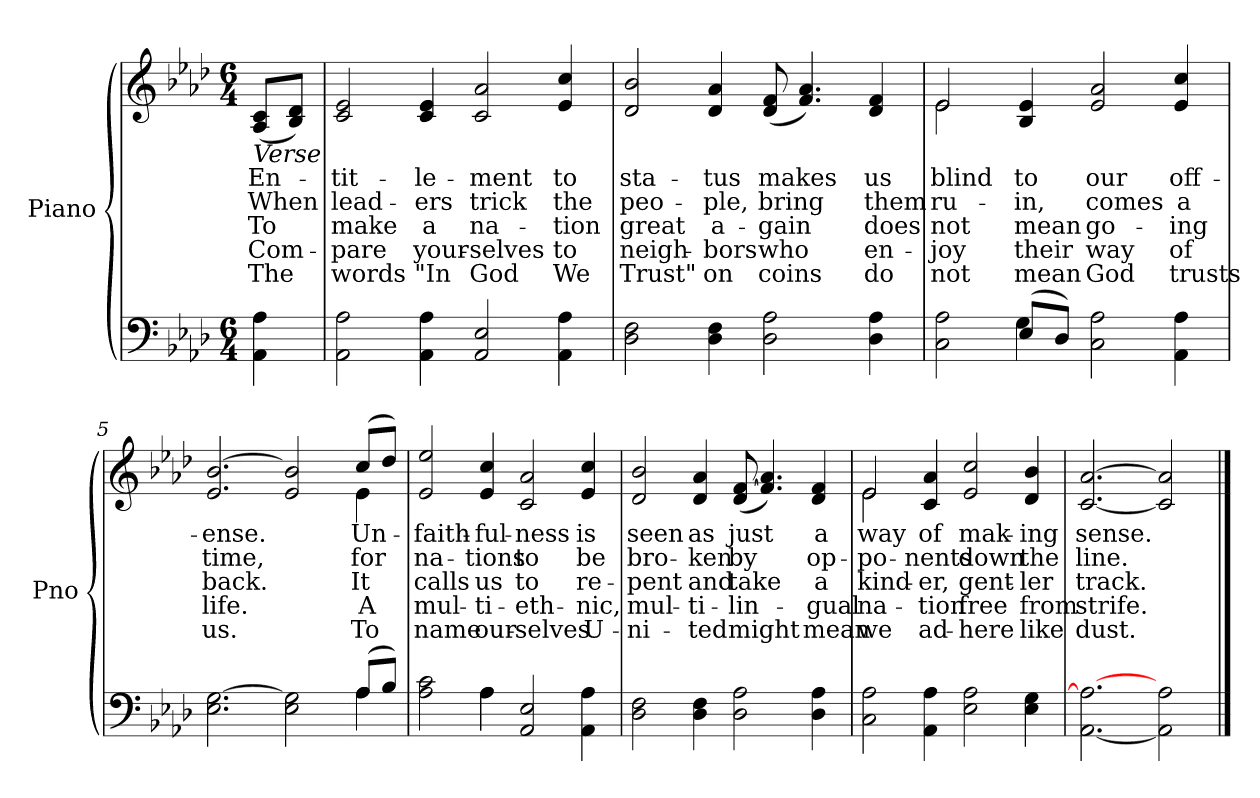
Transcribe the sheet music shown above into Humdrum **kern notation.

**kern	**kern	**text	**text	**text	**text	**text
*part2	*part1	*part1	*part1	*part1	*part1	*part1
*staff2	*staff1	*staff1	*staff1	*staff1	*staff1	*staff1
*I"Piano	*I"Piano	*	*	*	*	*
*I'Pno	*I'Pno	*	*	*	*	*
*clefF4	*clefG2	*	*	*	*	*
*k[b-e-a-d-]	*k[b-e-a-d-]	*	*	*	*	*
*M6/4	*M6/4	*	*	*	*	*
=1	=1	=1	=1	=1	=1	=1
!	!LO:TX:b:i:t=Verse	!	!	!	!	!
!	!	!LO:LY:b	!LO:LY:b	!LO:LY:b	!LO:LY:b	!LO:LY:b
4AA-\ 4A-\	(8A-/ 8c/L	En-	When	To	Com-	The
.	8B-/ 8d-/J)	.	.	.	.	.
=2	=2	=2	=2	=2	=2	=2
!	!	!LO:LY:b	!LO:LY:b	!LO:LY:b	!LO:LY:b	!LO:LY:b
2AA-\ 2A-\	2c/ 2e-/	-tit-	lead-	make	-pare	words
!	!	!LO:LY:b	!LO:LY:b	!LO:LY:b	!LO:LY:b	!LO:LY:b
4AA-\ 4A-\	4c/ 4e-/	-le-	-ers	a	your-	"In
!	!	!LO:LY:b	!LO:LY:b	!LO:LY:b	!LO:LY:b	!LO:LY:b
2AA-/ 2E-/	2c/ 2a-/	-ment	trick	na-	-selves	God
!	!	!LO:LY:b	!LO:LY:b	!LO:LY:b	!LO:LY:b	!LO:LY:b
4AA-\ 4A-\	4e-/ 4cc/	to	the	-tion	to	We
=3	=3	=3	=3	=3	=3	=3
!	!	!LO:LY:b	!LO:LY:b	!LO:LY:b	!LO:LY:b	!LO:LY:b
2D-\ 2F\	2d-/ 2b-/	sta-	peo-	great	neigh-	Trust"
!	!	!LO:LY:b	!LO:LY:b	!LO:LY:b	!LO:LY:b	!LO:LY:b
4D-\ 4F\	4d-/ 4a-/	-tus	-ple,	a-	-bors	on
!	!	!LO:LY:b	!LO:LY:b	!LO:LY:b	!LO:LY:b	!LO:LY:b
2D-\ 2A-\	(8d-/ 8f/	makes	bring	-gain	who	coins
.	4.f/ 4.a-/)	.	.	.	.	.
!	!	!LO:LY:b	!LO:LY:b	!LO:LY:b	!LO:LY:b	!LO:LY:b
4D-\ 4A-\	4d-/ 4f/	us	them	does	en-	do
=4	=4	=4	=4	=4	=4	=4
*^	*	*	*	*	*	*
!	!	!	!LO:LY:b	!LO:LY:b	!LO:LY:b	!LO:LY:b	!LO:LY:b
*	*	*^	*	*	*	*	*
2C\ 2A-\	2ryy	2e-/	2e-\	blind	ru-	not	-joy	not
!	!	!	!	!LO:LY:b	!LO:LY:b	!LO:LY:b	!LO:LY:b	!LO:LY:b
(8E-/L	4G\	4B-/ 4e-/	1ryy	to	-in,	mean	their	mean
8D-/J)	.	.	.	.	.	.	.	.
!	!	!	!	!LO:LY:b	!LO:LY:b	!LO:LY:b	!LO:LY:b	!LO:LY:b
2C\ 2A-\	2.ryy	2e-/ 2a-/	.	our	comes	go-	way	God
!	!	!	!	!LO:LY:b	!LO:LY:b	!LO:LY:b	!LO:LY:b	!LO:LY:b
4AA-\ 4A-\	.	4e-/ 4cc/	.	off-	a	-ing	of	trusts
*v	*v	*	*	*	*	*	*	*
*	*v	*v	*	*	*	*	*
=5	=5	=5	=5	=5	=5	=5
!	!	!LO:LY:b	!LO:LY:b	!LO:LY:b	!LO:LY:b	!LO:LY:b
2.E-\ [2.G\	2.e-/ [2.b-/	-ense.	time,	back.	life.	us.
2E-\ 2G\]	2e-/ 2b-/]	.	.	.	.	.
!!LO:LB:g=z
=6-	=6-	=6-	=6-	=6-	=6-	=6-
*^	*	*	*	*	*	*
!	!	!	!LO:LY:b	!LO:LY:b	!LO:LY:b	!LO:LY:b	!LO:LY:b
*	*	*^	*	*	*	*	*
(8A-/L	4A-\	(8cc/L	4e-\	Un-	for	It	A	To
8B-/J)	.	8dd-/J)	.	.	.	.	.	.
*	*	*v	*v	*	*	*	*	*
=7	=7	=7	=7	=7	=7	=7	=7
!	!	!	!LO:LY:b	!LO:LY:b	!LO:LY:b	!LO:LY:b	!LO:LY:b
2A-\ 2c\	2ryy	2e-/ 2ee-/	-faith-	na-	calls	mul-	name
!	!	!	!LO:LY:b	!LO:LY:b	!LO:LY:b	!LO:LY:b	!LO:LY:b
4A-\	4A-\	4e-/ 4cc/	-ful-	-tions	us	-ti-	our-
!	!	!	!LO:LY:b	!LO:LY:b	!LO:LY:b	!LO:LY:b	!LO:LY:b
2AA-/ 2E-/	2.ryy	2c/ 2a-/	-ness	to	to	-eth-	-selves
!	!	!	!LO:LY:b	!LO:LY:b	!LO:LY:b	!LO:LY:b	!LO:LY:b
4AA-\ 4A-\	.	4e-/ 4cc/	is	be	re-	-nic,	U-
*v	*v	*	*	*	*	*	*
=8	=8	=8	=8	=8	=8	=8
!	!	!LO:LY:b	!LO:LY:b	!LO:LY:b	!LO:LY:b	!LO:LY:b
2D-\ 2F\	2d-/ 2b-/	seen	bro-	-pent	mul-	-ni-
!	!	!LO:LY:b	!LO:LY:b	!LO:LY:b	!LO:LY:b	!LO:LY:b
4D-\ 4F\	4d-/ 4a-/	as	-ken	and	-ti-	-ted
!	!	!LO:LY:b	!LO:LY:b	!LO:LY:b	!LO:LY:b	!LO:LY:b
2D-\ 2A-\	(8d-/ [8f/	just	by	take	-lin-	might
.	4.f/] 4.a-/)	.	.	.	.	.
!	!	!LO:LY:b	!LO:LY:b	!LO:LY:b	!LO:LY:b	!LO:LY:b
4D-\ 4A-\	4d-/ 4f/	a	op-	a	-gual	mean
=9	=9	=9	=9	=9	=9	=9
!	!	!LO:LY:b	!LO:LY:b	!LO:LY:b	!LO:LY:b	!LO:LY:b
*	*^	*	*	*	*	*
2C\ 2A-\	2e-/	2e-\	way	-po-	kind-	na-	we
!	!	!	!LO:LY:b	!LO:LY:b	!LO:LY:b	!LO:LY:b	!LO:LY:b
4AA-\ 4A-\	4c/ 4a-/	1ryy	of	-nents	-er,	-tion	ad-
!	!	!	!LO:LY:b	!LO:LY:b	!LO:LY:b	!LO:LY:b	!LO:LY:b
2E-\ 2A-\	2e-/ 2cc/	.	mak-	down	gent-	free	-here
!	!	!	!LO:LY:b	!LO:LY:b	!LO:LY:b	!LO:LY:b	!LO:LY:b
4E-\ 4G\	4d-/ 4b-/	.	-ing	the	-ler	from	like
*	*v	*v	*	*	*	*	*
=10	=10	=10	=10	=10	=10	=10
!	!	!LO:LY:b	!LO:LY:b	!LO:LY:b	!LO:LY:b	!LO:LY:b
[2.AA-\ 2.A-\_	[2.c/ [2.a-/	sense.	line.	track.	strife.	dust.
2AA-\] 2A-\	2c/] 2a-/]	.	.	.	.	.
==	==	==	==	==	==	==
*-	*-	*-	*-	*-	*-	*-
